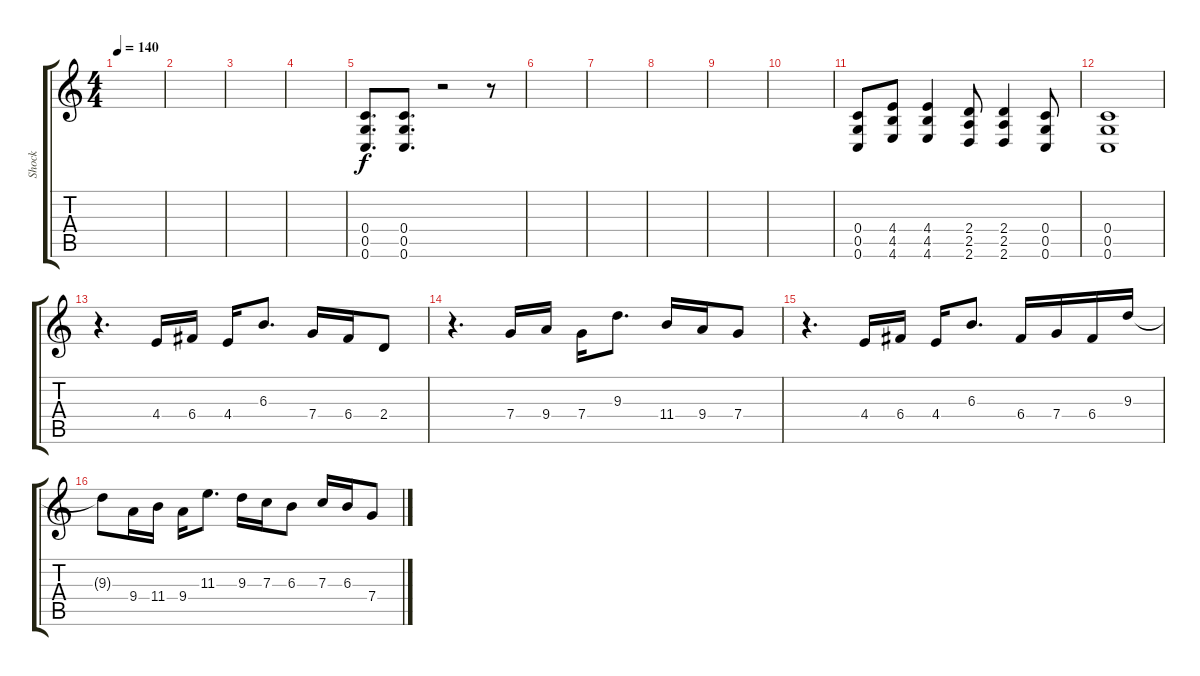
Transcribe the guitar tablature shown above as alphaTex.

\track ("Shock" "Shock") {instrument distortionguitar}
\staff {score tabs}
\tuning (D4 A3 F3 C3 G2 C2) {hide}
\ts (4 4)
\tempo 140
\clef g2
\ks c
|
|
|
|
(0.4 0.5 0.6).8{d} (0.4 0.5 0.6).8{d} r.2 r.8 |
|
|
|
|
|
(0.4 0.5 0.6).8 (4.4 4.5 4.6).8 (4.4 4.5 4.6).4 (2.4 2.5 2.6).8 (2.4 2.5 2.6).4 (0.4 0.5 0.6).8 |
(0.4 0.5 0.6).1 |
r.4{d} 4.4.16 6.4.16 4.4.16 6.3.8{d} 7.4.16 6.4.16 2.4.8 |
r.4{d} 7.4.16 9.4.16 7.4.16 9.3.8{d} 11.4.16 9.4.16 7.4.8 |
r.4{d} 4.4.16 6.4.16 4.4.16 6.3.8{d} 6.4.16 7.4.16 6.4.16 9.3.16 |
9.3{t}.8 9.4.16 11.4.16 9.4.16 11.3.8{d} 9.3.16 7.3.16 6.3.8 7.3.16 6.3.16 7.4.8
